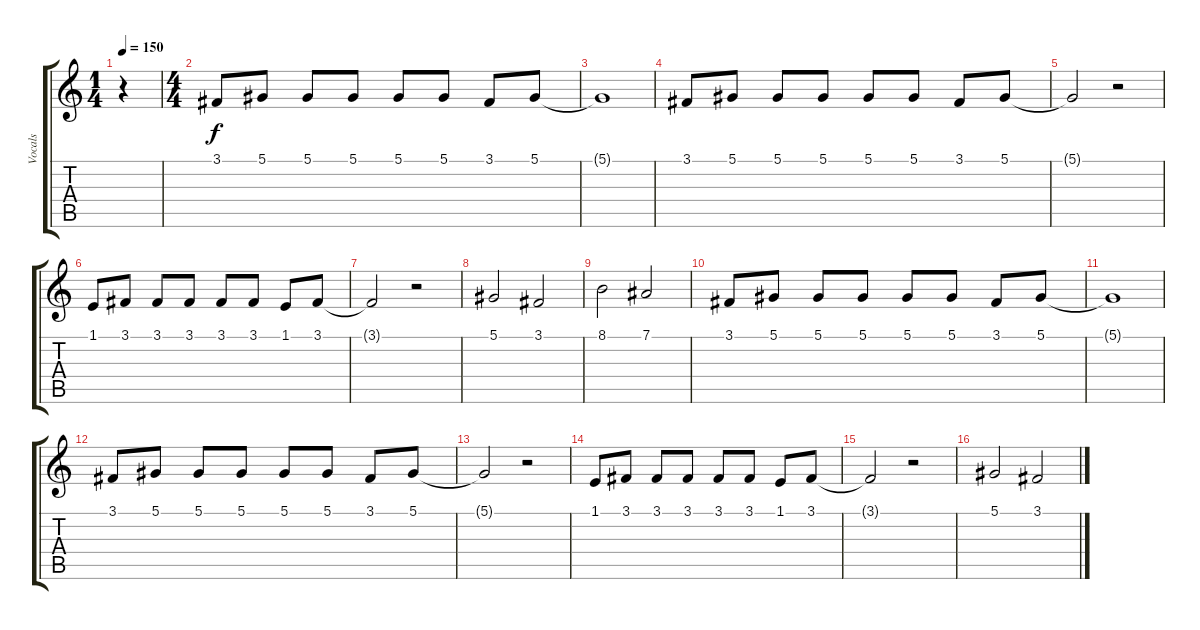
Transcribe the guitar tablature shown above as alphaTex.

\track ("Vocals" "Vocals") {instrument lead2sawtooth}
\staff {score tabs}
\tuning (Eb4 Bb3 Gb3 Db3 Ab2 Eb2) {hide}
\ts (1 4)
\tempo 150
\clef g2
\ks c
r.4{dy f} |
\ts (4 4)
3.1.8 5.1.8 5.1.8 5.1.8 5.1.8 5.1.8 3.1.8 5.1.8 |
5.1{t}.1 |
3.1.8 5.1.8 5.1.8 5.1.8 5.1.8 5.1.8 3.1.8 5.1.8 |
5.1{t}.2 r.2 |
1.1.8 3.1.8 3.1.8 3.1.8 3.1.8 3.1.8 1.1.8 3.1.8 |
3.1{t}.2 r.2 |
5.1.2 3.1.2 |
8.1.2 7.1.2 |
3.1.8 5.1.8 5.1.8 5.1.8 5.1.8 5.1.8 3.1.8 5.1.8 |
5.1{t}.1 |
3.1.8 5.1.8 5.1.8 5.1.8 5.1.8 5.1.8 3.1.8 5.1.8 |
5.1{t}.2 r.2 |
1.1.8 3.1.8 3.1.8 3.1.8 3.1.8 3.1.8 1.1.8 3.1.8 |
3.1{t}.2 r.2 |
5.1.2 3.1.2
